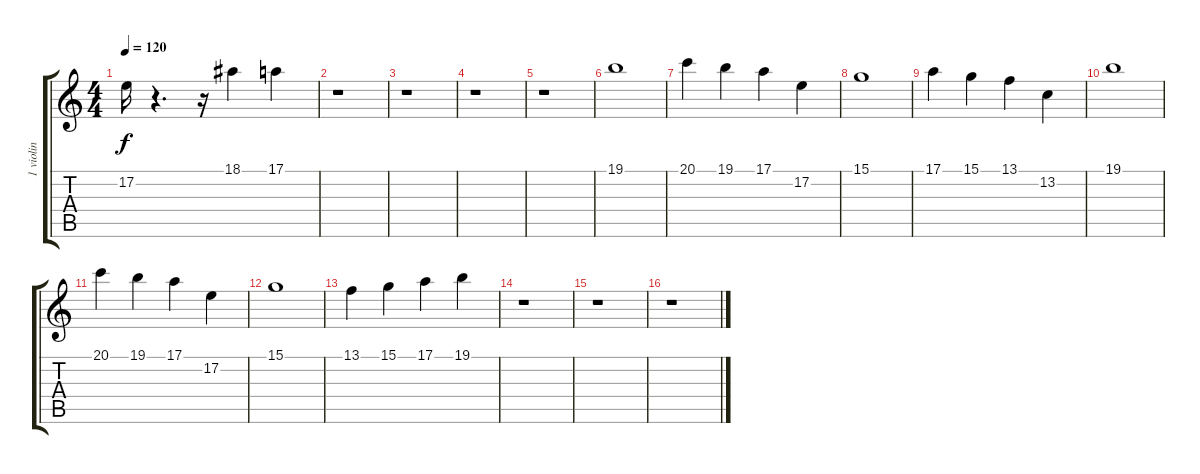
\track ("1 violin" "1 violin") {instrument stringensemble1}
\staff {score tabs}
\tuning (E4 B3 G3 D3 A2 E2) {hide}
\ts (4 4)
\tempo 120
\clef g2
\ks c
17.2.16{dy f} r.4{d} r.16 18.1.4 17.1.4 |
r.1 |
r.1 |
r.1 |
r.1 |
19.1.1 |
20.1.4 19.1.4 17.1.4 17.2.4 |
15.1.1 |
17.1.4 15.1.4 13.1.4 13.2.4 |
19.1.1 |
20.1.4 19.1.4 17.1.4 17.2.4 |
15.1.1 |
13.1.4 15.1.4 17.1.4 19.1.4 |
r.1 |
r.1 |
r.1
